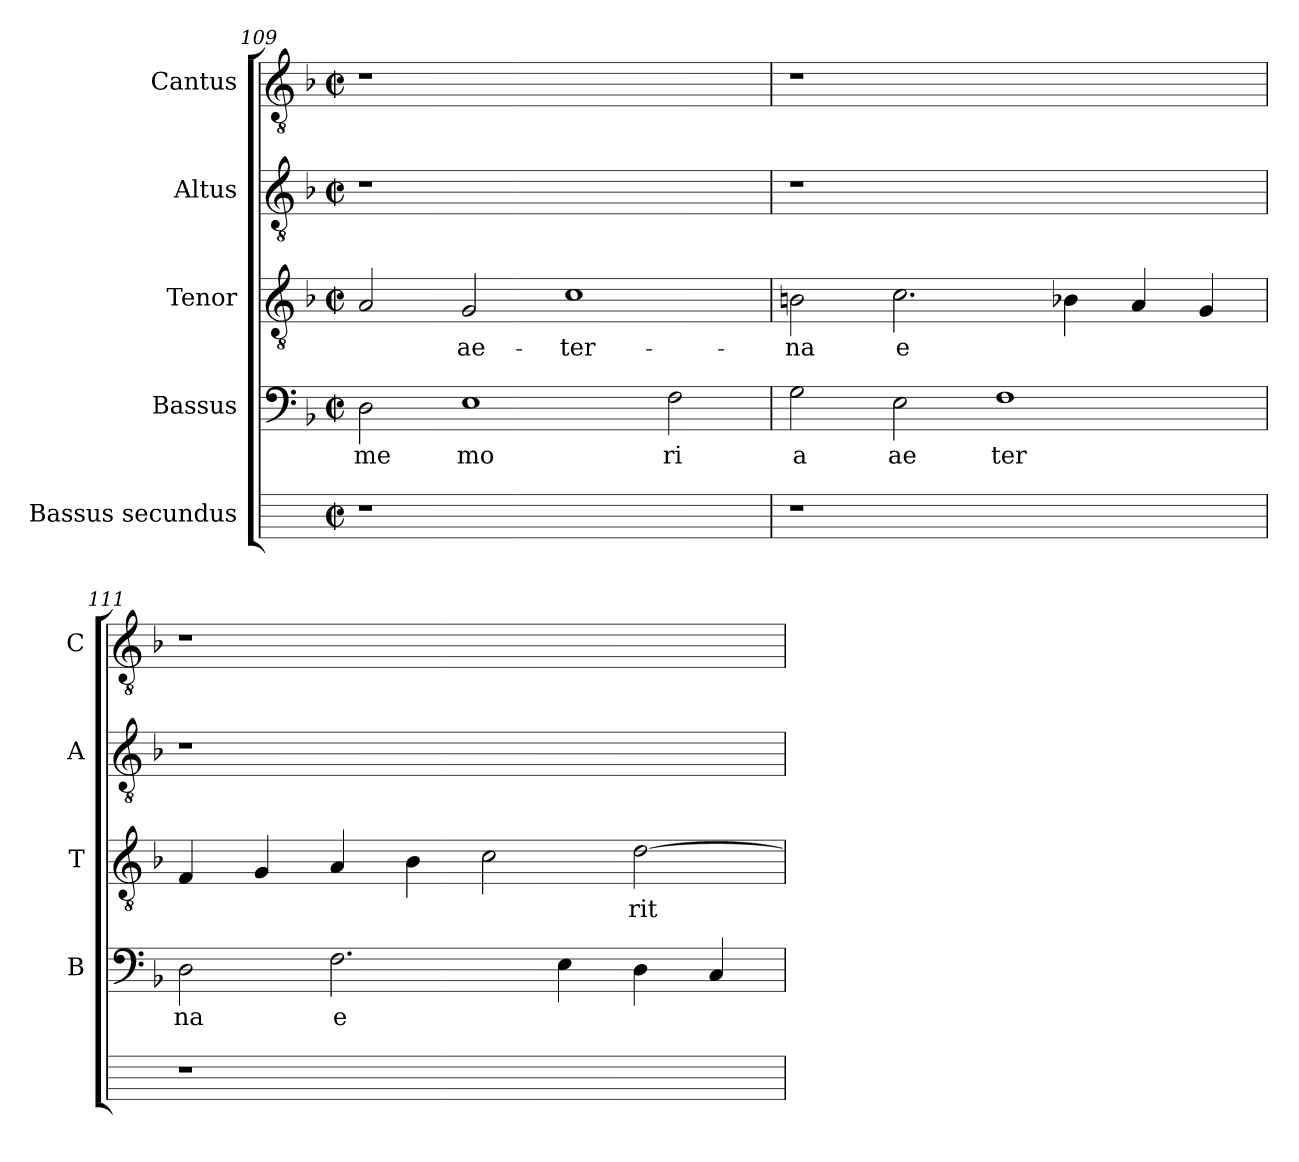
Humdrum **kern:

**kern	**kern	**text	**kern	**text	**kern	**kern
*part5	*part4	*part4	*part3	*part3	*part2	*part1
*staff5	*staff4	*staff4	*staff3	*staff3	*staff2	*staff1
*I"Bassus  secundus	*I"Bassus	*	*I"Tenor	*	*I"Altus	*I"Cantus
*	*I'B	*	*I'T	*	*I'A	*I'C
*	*clefF4	*	*clefGv2	*	*clefGv2	*clefGv2
*k[]	*k[b-]	*	*k[b-]	*	*k[b-]	*k[b-]
*C:	*F:	*	*F:	*	*F:	*F:
*M2/2	*M2/2	*	*M2/2	*	*M2/2	*M2/2
*met(c|)	*met(c|)	*	*met(c|)	*	*met(c|)	*met(c|)
=109	=109	=109	=109	=109	=109	=109
!	!	!LO:LY:b:cj	!	!LO:LY:b:cj	!	!
1r	2D\	me	2A/	.	1r	1r
!	!	!LO:LY:b:cj	!	!LO:LY:b:cj	!	!
.	1E	mo	2G/	ae-	.	.
!	!	!	!	!LO:LY:b:cj	!	!
1ryy	.	.	1c	-ter-	1ryy	1ryy
!	!	!LO:LY:b:cj	!	!	!	!
.	2F\	ri	.	.	.	.
=110	=110	=110	=110	=110	=110	=110
!	!	!LO:LY:b:cj	!	!LO:LY:b:cj	!	!
1r	2G\	a	2Bn\	-na	1r	1r
!	!	!LO:LY:b:cj	!	!LO:LY:b:cj	!	!
.	2E\	ae	2.c\	e-	.	.
!	!	!LO:LY:b:cj	!	!	!	!
1ryy	1F	ter	.	.	1ryy	1ryy
!	!	!	!	!LO:LY:b:cj	!	!
.	.	.	4B-X\	--	.	.
!	!	!	!	!LO:LY:b:cj	!	!
.	.	.	4A/	--	.	.
!	!	!	!	!LO:LY:b:cj	!	!
.	.	.	4G/	--	.	.
=111	=111	=111	=111	=111	=111	=111
!	!	!LO:LY:b:cj	!	!LO:LY:b:cj	!	!
1r	2D\	na	4F/	--	1r	1r
!	!	!	!	!LO:LY:b:cj	!	!
.	.	.	4G/	--	.	.
!	!	!LO:LY:b:cj	!	!LO:LY:b:cj	!	!
.	2.F\	e	4A/	--	.	.
!	!	!	!	!LO:LY:b:cj	!	!
.	.	.	4B-\	--	.	.
!	!	!	!	!LO:LY:b:cj	!	!
1ryy	.	.	2c\	--	1ryy	1ryy
!	!	!LO:LY:b:cj	!	!	!	!
.	4E\	.	.	.	.	.
!	!	!LO:LY:b:cj	!	!LO:LY:b:cj	!	!
.	4D\	.	[>2d\	-rit	.	.
!	!	!LO:LY:b:cj	!	!	!	!
.	4C/	.	.	.	.	.
=	=	=	=	=	=	=
*-	*-	*-	*-	*-	*-	*-
